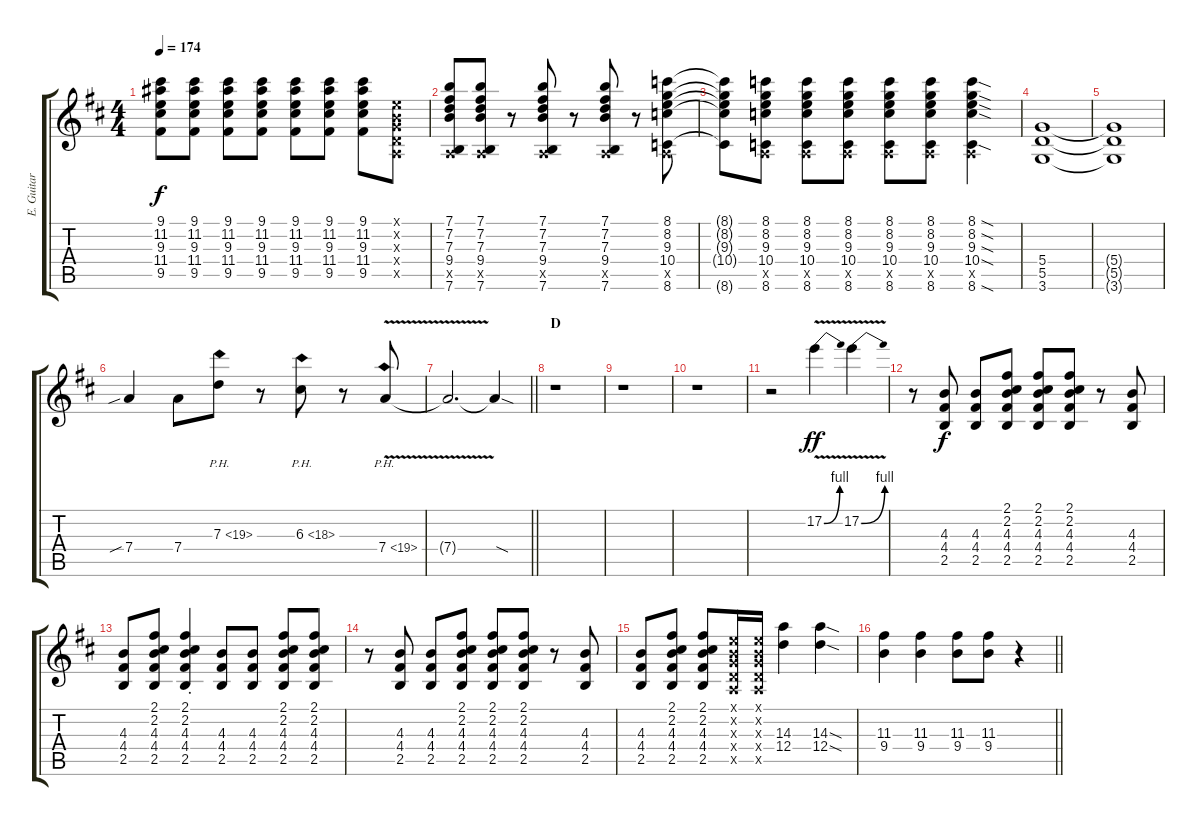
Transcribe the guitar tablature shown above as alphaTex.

\track ("E. Guitar I" "E. Guitar ") {instrument overdrivenguitar}
\staff {score tabs}
\tuning (E4 B3 G3 D3 A2 E2) {hide}
\ts (4 4)
\tempo 174
\clef g2
\ks bminor
(9.1{t} 11.2{t} 9.3{t} 11.4{t} 9.5{t}).8{dy f} (9.1 11.2 9.3 11.4 9.5).8 (9.1 11.2 9.3 11.4 9.5).8 (9.1 11.2 9.3 11.4 9.5).8 (9.1 11.2 9.3 11.4 9.5).8 (9.1 11.2 9.3 11.4 9.5).8 (9.1 11.2 9.3 11.4 9.5).8 (0.1{x} 0.2{x} 0.3{x} 0.4{x} 0.5{x}).8 |
(7.1 7.2 7.3 9.4 0.5{x} 7.6).8 (7.1 7.2 7.3 9.4 0.5{x} 7.6).8 r.8 (7.1 7.2 7.3 9.4 0.5{x} 7.6).8 r.8 (7.1 7.2 7.3 9.4 0.5{x} 7.6).8 r.8 (8.1 8.2 9.3 10.4 0.5{x} 8.6).8 |
(8.1{t} 8.2{t} 9.3{t} 10.4{t} 8.6{t}).8 (8.1 8.2 9.3 10.4 0.5{x} 8.6).8 (8.1 8.2 9.3 10.4 0.5{x} 8.6).8 (8.1 8.2 9.3 10.4 0.5{x} 8.6).8 (8.1 8.2 9.3 10.4 0.5{x} 8.6).8 (8.1 8.2 9.3 10.4 0.5{x} 8.6).8 (8.1{sod} 8.2{sod} 9.3{sod} 10.4{sod} 0.5{x} 8.6{sod}).4 |
(5.4 5.5 3.6).1 |
(5.4{t} 5.5{t} 3.6{t}).1 |
7.4{sib}.4 7.4.8 7.3{ph 12}.8 r.8 6.3{ph 12}.8 r.8 7.4{ph 12 v}.8 |
\barLineRight lightlight
7.4{t}.2{d} 7.4{sod t}.4 |
\section ("" "D")
r.1 |
r.1 |
r.1 |
r.2 17.2{be (bend 0 0 60 4) v}.4{dy ff} 17.2{be (bend 0 0 60 4) v}.4 |
r.8 (4.3 4.4 2.5).8{dy f} (4.3 4.4 2.5).8 (2.1 2.2 4.3 4.4 2.5).8 (2.1 2.2 4.3 4.4 2.5).8 (2.1 2.2 4.3 4.4 2.5).8 r.8 (4.3 4.4 2.5).8 |
(4.3 4.4 2.5).8 (2.1 2.2 4.3 4.4 2.5).8 (2.1{st} 2.2{st} 4.3{st} 4.4{st} 2.5{st}).4 (4.3 4.4 2.5).8 (4.3 4.4 2.5).8 (2.1 2.2 4.3 4.4 2.5).8 (2.1 2.2 4.3 4.4 2.5).8 |
r.8 (4.3 4.4 2.5).8 (4.3 4.4 2.5).8 (2.1 2.2 4.3 4.4 2.5).8 (2.1 2.2 4.3 4.4 2.5).8 (2.1 2.2 4.3 4.4 2.5).8 r.8 (4.3 4.4 2.5).8 |
(4.3 4.4 2.5).8 (2.1 2.2 4.3 4.4 2.5).8 (2.1 2.2 4.3 4.4 2.5).8 (0.1{x} 0.2{x} 0.3{x} 0.4{x} 0.5{x}).16 (0.1{x} 0.2{x} 0.3{x} 0.4{x} 0.5{x}).16 (14.3 12.4).4 (14.3{sod} 12.4{sod}).4 |
\barLineRight lightlight
(11.3 9.4).4 (11.3 9.4).4 (11.3 9.4).8 (11.3 9.4).8 r.4
